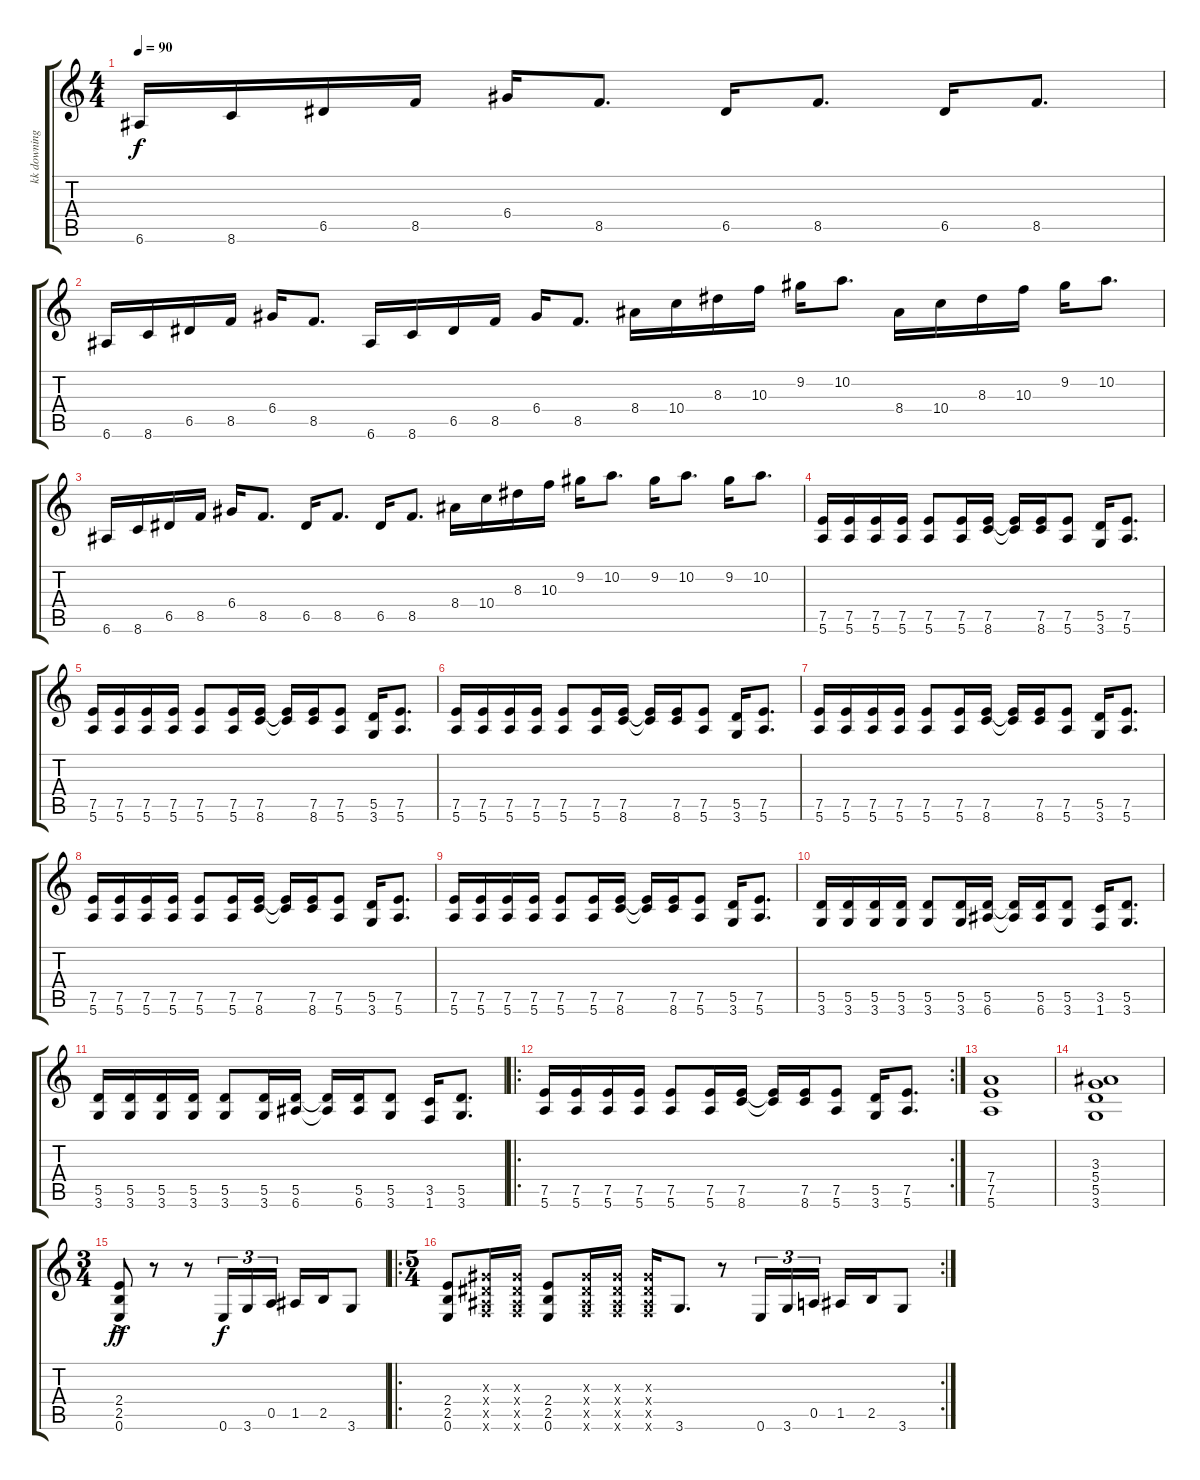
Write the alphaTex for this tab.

\track ("kk downing" "kk downing") {instrument distortionguitar}
\staff {score tabs}
\tuning (E4 B3 G3 D3 A2 E2) {hide}
\ts (4 4)
\tempo 90
\clef g2
\ks c
6.6.16{dy f} 8.6.16 6.5.16 8.5.16 6.4.16 8.5.8{d} 6.5.16 8.5.8{d} 6.5.16 8.5.8{d} |
6.6.16 8.6.16 6.5.16 8.5.16 6.4.16 8.5.8{d} 6.6.16 8.6.16 6.5.16 8.5.16 6.4.16 8.5.8{d} 8.4.16 10.4.16 8.3.16 10.3.16 9.2.16 10.2.8{d} 8.4.16 10.4.16 8.3.16 10.3.16 9.2.16 10.2.8{d} |
6.6.16 8.6.16 6.5.16 8.5.16 6.4.16 8.5.8{d} 6.5.16 8.5.8{d} 6.5.16 8.5.8{d} 8.4.16 10.4.16 8.3.16 10.3.16 9.2.16 10.2.8{d} 9.2.16 10.2.8{d} 9.2.16 10.2.8{d} |
(7.5 5.6).16 (7.5 5.6).16 (7.5 5.6).16 (7.5 5.6).16 (7.5 5.6).8 (7.5 5.6).16 (7.5 8.6).16 (7.5{t} 8.6{t}).16 (7.5 8.6).16 (7.5 5.6).8 (5.5 3.6).16 (7.5 5.6).8{d} |
(7.5 5.6).16 (7.5 5.6).16 (7.5 5.6).16 (7.5 5.6).16 (7.5 5.6).8 (7.5 5.6).16 (7.5 8.6).16 (7.5{t} 8.6{t}).16 (7.5 8.6).16 (7.5 5.6).8 (5.5 3.6).16 (7.5 5.6).8{d} |
(7.5 5.6).16 (7.5 5.6).16 (7.5 5.6).16 (7.5 5.6).16 (7.5 5.6).8 (7.5 5.6).16 (7.5 8.6).16 (7.5{t} 8.6{t}).16 (7.5 8.6).16 (7.5 5.6).8 (5.5 3.6).16 (7.5 5.6).8{d} |
(7.5 5.6).16 (7.5 5.6).16 (7.5 5.6).16 (7.5 5.6).16 (7.5 5.6).8 (7.5 5.6).16 (7.5 8.6).16 (7.5{t} 8.6{t}).16 (7.5 8.6).16 (7.5 5.6).8 (5.5 3.6).16 (7.5 5.6).8{d} |
(7.5 5.6).16 (7.5 5.6).16 (7.5 5.6).16 (7.5 5.6).16 (7.5 5.6).8 (7.5 5.6).16 (7.5 8.6).16 (7.5{t} 8.6{t}).16 (7.5 8.6).16 (7.5 5.6).8 (5.5 3.6).16 (7.5 5.6).8{d} |
(7.5 5.6).16 (7.5 5.6).16 (7.5 5.6).16 (7.5 5.6).16 (7.5 5.6).8 (7.5 5.6).16 (7.5 8.6).16 (7.5{t} 8.6{t}).16 (7.5 8.6).16 (7.5 5.6).8 (5.5 3.6).16 (7.5 5.6).8{d} |
(5.5 3.6).16 (5.5 3.6).16 (5.5 3.6).16 (5.5 3.6).16 (5.5 3.6).8 (5.5 3.6).16 (5.5 6.6).16 (5.5{t} 6.6{t}).16 (5.5 6.6).16 (5.5 3.6).8 (3.5 1.6).16 (5.5 3.6).8{d} |
(5.5 3.6).16 (5.5 3.6).16 (5.5 3.6).16 (5.5 3.6).16 (5.5 3.6).8 (5.5 3.6).16 (5.5 6.6).16 (5.5{t} 6.6{t}).16 (5.5 6.6).16 (5.5 3.6).8 (3.5 1.6).16 (5.5 3.6).8{d} |
\ro
\rc 2
(7.5 5.6).16 (7.5 5.6).16 (7.5 5.6).16 (7.5 5.6).16 (7.5 5.6).8 (7.5 5.6).16 (7.5 8.6).16 (7.5{t} 8.6{t}).16 (7.5 8.6).16 (7.5 5.6).8 (5.5 3.6).16 (7.5 5.6).8{d} |
(7.4 7.5 5.6).1 |
(3.3 5.4 5.5 3.6).1 |
\ts (3 4)
(2.4{ac} 2.5{ac} 0.6{ac}).8{dy ff} r.8 r.8 0.6.16{tu (3 2) dy f} 3.6.16{tu (3 2)} 0.5.16{tu (3 2)} 1.5.16 2.5.16 3.6.8 |
\ro
\rc 2
\ts (5 4)
(2.4 2.5 0.6).8 (1.3{x} 1.4{x} 1.5{x} 1.6{x}).16 (1.3{x} 1.4{x} 1.5{x} 1.6{x}).16 (2.4 2.5 0.6).8 (1.3{x} 1.4{x} 1.5{x} 1.6{x}).16 (1.3{x} 1.4{x} 1.5{x} 1.6{x}).16 (1.3{x} 1.4{x} 1.5{x} 1.6{x}).16 3.6.8{d} r.8 0.6.16{tu (3 2)} 3.6.16{tu (3 2)} 0.5.16{tu (3 2)} 1.5.16 2.5.16 3.6.8
